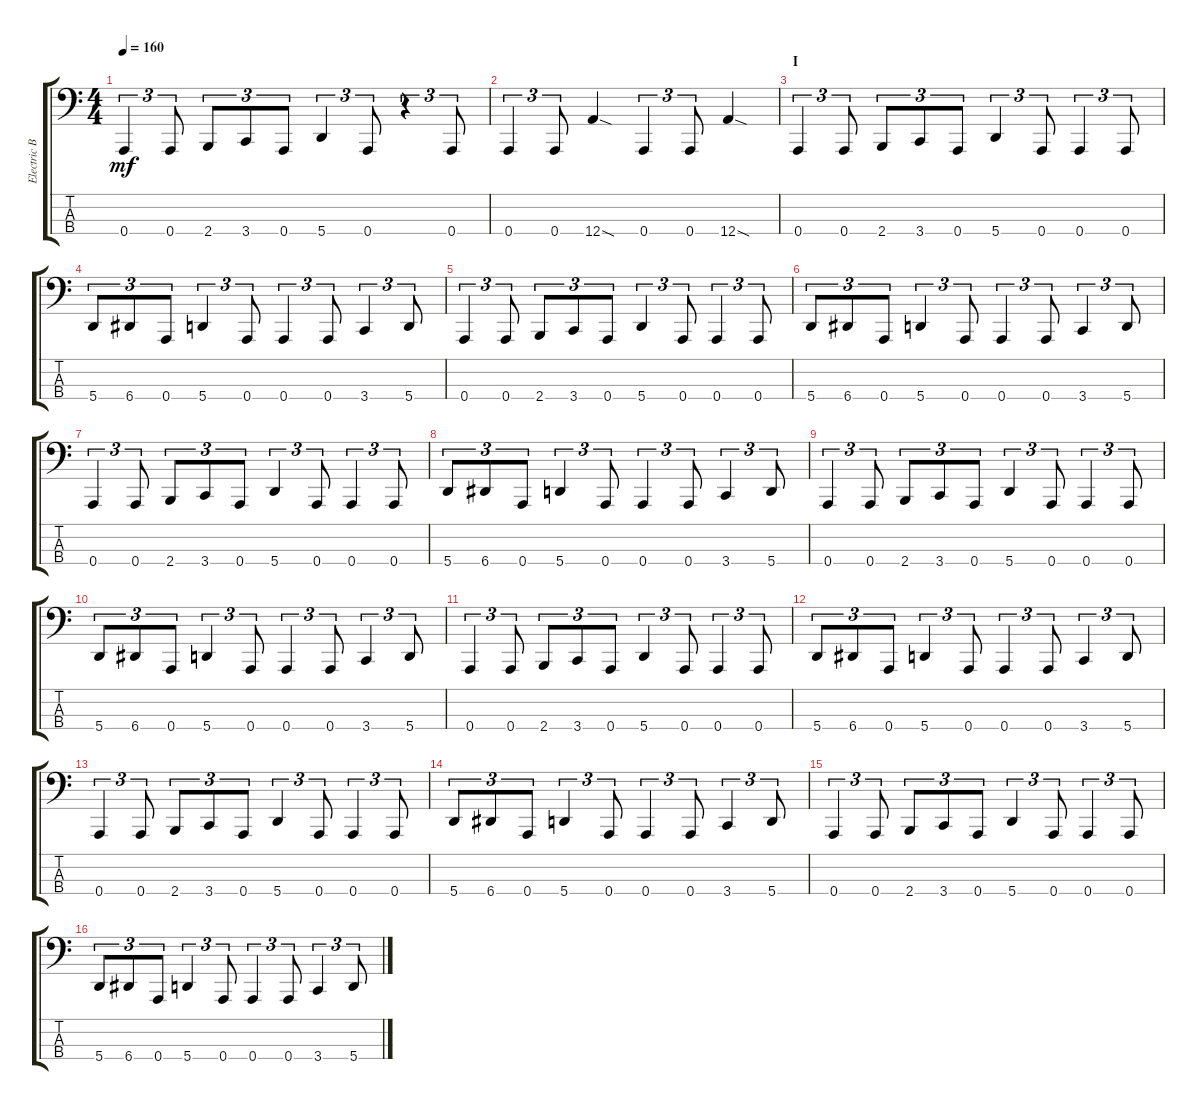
\track ("Electric Bass <REITA>" "Electric B") {instrument electricbassfinger}
\staff {score tabs}
\tuning (C2 G1 D1 A0) {hide}
\ts (4 4)
\tempo 160
\clef f4
\ks c
0.4.4{tu (3 2) dy mf} 0.4.8{tu (3 2)} 2.4.8{tu (3 2)} 3.4.8{tu (3 2)} 0.4.8{tu (3 2)} 5.4.4{tu (3 2)} 0.4.8{tu (3 2)} r.4{tu (3 2)} 0.4.8{tu (3 2)} |
0.4.4{tu (3 2)} 0.4.8{tu (3 2)} 12.4{sod}.4 0.4.4{tu (3 2)} 0.4.8{tu (3 2)} 12.4{sod}.4 |
\section ("" "I")
0.4.4{tu (3 2)} 0.4.8{tu (3 2)} 2.4.8{tu (3 2)} 3.4.8{tu (3 2)} 0.4.8{tu (3 2)} 5.4.4{tu (3 2)} 0.4.8{tu (3 2)} 0.4.4{tu (3 2)} 0.4.8{tu (3 2)} |
5.4.8{tu (3 2)} 6.4.8{tu (3 2)} 0.4.8{tu (3 2)} 5.4.4{tu (3 2)} 0.4.8{tu (3 2)} 0.4.4{tu (3 2)} 0.4.8{tu (3 2)} 3.4.4{tu (3 2)} 5.4.8{tu (3 2)} |
0.4.4{tu (3 2)} 0.4.8{tu (3 2)} 2.4.8{tu (3 2)} 3.4.8{tu (3 2)} 0.4.8{tu (3 2)} 5.4.4{tu (3 2)} 0.4.8{tu (3 2)} 0.4.4{tu (3 2)} 0.4.8{tu (3 2)} |
5.4.8{tu (3 2)} 6.4.8{tu (3 2)} 0.4.8{tu (3 2)} 5.4.4{tu (3 2)} 0.4.8{tu (3 2)} 0.4.4{tu (3 2)} 0.4.8{tu (3 2)} 3.4.4{tu (3 2)} 5.4.8{tu (3 2)} |
0.4.4{tu (3 2)} 0.4.8{tu (3 2)} 2.4.8{tu (3 2)} 3.4.8{tu (3 2)} 0.4.8{tu (3 2)} 5.4.4{tu (3 2)} 0.4.8{tu (3 2)} 0.4.4{tu (3 2)} 0.4.8{tu (3 2)} |
5.4.8{tu (3 2)} 6.4.8{tu (3 2)} 0.4.8{tu (3 2)} 5.4.4{tu (3 2)} 0.4.8{tu (3 2)} 0.4.4{tu (3 2)} 0.4.8{tu (3 2)} 3.4.4{tu (3 2)} 5.4.8{tu (3 2)} |
0.4.4{tu (3 2)} 0.4.8{tu (3 2)} 2.4.8{tu (3 2)} 3.4.8{tu (3 2)} 0.4.8{tu (3 2)} 5.4.4{tu (3 2)} 0.4.8{tu (3 2)} 0.4.4{tu (3 2)} 0.4.8{tu (3 2)} |
5.4.8{tu (3 2)} 6.4.8{tu (3 2)} 0.4.8{tu (3 2)} 5.4.4{tu (3 2)} 0.4.8{tu (3 2)} 0.4.4{tu (3 2)} 0.4.8{tu (3 2)} 3.4.4{tu (3 2)} 5.4.8{tu (3 2)} |
0.4.4{tu (3 2)} 0.4.8{tu (3 2)} 2.4.8{tu (3 2)} 3.4.8{tu (3 2)} 0.4.8{tu (3 2)} 5.4.4{tu (3 2)} 0.4.8{tu (3 2)} 0.4.4{tu (3 2)} 0.4.8{tu (3 2)} |
5.4.8{tu (3 2)} 6.4.8{tu (3 2)} 0.4.8{tu (3 2)} 5.4.4{tu (3 2)} 0.4.8{tu (3 2)} 0.4.4{tu (3 2)} 0.4.8{tu (3 2)} 3.4.4{tu (3 2)} 5.4.8{tu (3 2)} |
0.4.4{tu (3 2)} 0.4.8{tu (3 2)} 2.4.8{tu (3 2)} 3.4.8{tu (3 2)} 0.4.8{tu (3 2)} 5.4.4{tu (3 2)} 0.4.8{tu (3 2)} 0.4.4{tu (3 2)} 0.4.8{tu (3 2)} |
5.4.8{tu (3 2)} 6.4.8{tu (3 2)} 0.4.8{tu (3 2)} 5.4.4{tu (3 2)} 0.4.8{tu (3 2)} 0.4.4{tu (3 2)} 0.4.8{tu (3 2)} 3.4.4{tu (3 2)} 5.4.8{tu (3 2)} |
0.4.4{tu (3 2)} 0.4.8{tu (3 2)} 2.4.8{tu (3 2)} 3.4.8{tu (3 2)} 0.4.8{tu (3 2)} 5.4.4{tu (3 2)} 0.4.8{tu (3 2)} 0.4.4{tu (3 2)} 0.4.8{tu (3 2)} |
5.4.8{tu (3 2)} 6.4.8{tu (3 2)} 0.4.8{tu (3 2)} 5.4.4{tu (3 2)} 0.4.8{tu (3 2)} 0.4.4{tu (3 2)} 0.4.8{tu (3 2)} 3.4.4{tu (3 2)} 5.4.8{tu (3 2)}
